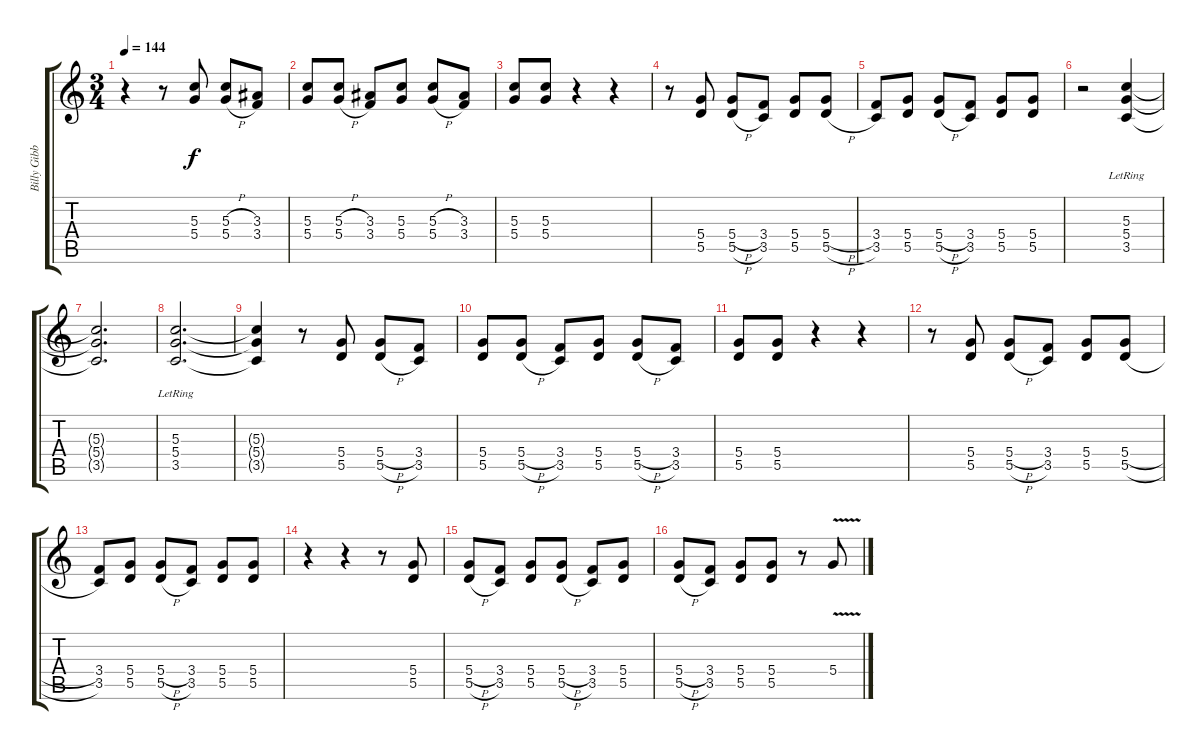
\track ("Billy Gibbons rhythm" "Billy Gibb") {instrument distortionguitar}
\staff {score tabs}
\tuning (E4 B3 G3 D3 A2 E2) {hide}
\ts (3 4)
\tempo 144
\clef g2
\ks c
r.4{dy f} r.8 (5.3 5.4).8 (5.3{h} 5.4{h}).8 (3.3 3.4).8 |
(5.3 5.4).8 (5.3{h} 5.4{h}).8 (3.3 3.4).8 (5.3 5.4).8 (5.3{h} 5.4{h}).8 (3.3 3.4).8 |
(5.3 5.4).8 (5.3 5.4).8 r.4 r.4 |
r.8 (5.4 5.5).8 (5.4{h} 5.5{h}).8 (3.4 3.5).8 (5.4 5.5).8 (5.4{h} 5.5{h}).8 |
(3.4 3.5).8 (5.4 5.5).8 (5.4{h} 5.5{h}).8 (3.4 3.5).8 (5.4 5.5).8 (5.4 5.5).8 |
r.2 (5.3{lr} 5.4{lr} 3.5{lr}).4 |
(5.3{t} 5.4{t} 3.5{t}).2{d} |
(5.3{lr} 5.4{lr} 3.5{lr}).2{d} |
(5.3{t} 5.4{t} 3.5{t}).4 r.8 (5.4 5.5).8 (5.4{h} 5.5{h}).8 (3.4 3.5).8 |
(5.4 5.5).8 (5.4{h} 5.5{h}).8 (3.4 3.5).8 (5.4 5.5).8 (5.4{h} 5.5{h}).8 (3.4 3.5).8 |
(5.4 5.5).8 (5.4 5.5).8 r.4 r.4 |
r.8 (5.4 5.5).8 (5.4{h} 5.5{h}).8 (3.4 3.5).8 (5.4 5.5).8 (5.4{h} 5.5{h}).8 |
(3.4 3.5).8 (5.4 5.5).8 (5.4{h} 5.5{h}).8 (3.4 3.5).8 (5.4 5.5).8 (5.4 5.5).8 |
r.4 r.4 r.8 (5.4 5.5).8{volume 14} |
(5.4{h} 5.5{h}).8 (3.4 3.5).8 (5.4 5.5).8 (5.4{h} 5.5{h}).8 (3.4 3.5).8 (5.4 5.5).8 |
(5.4{h} 5.5{h}).8 (3.4 3.5).8 (5.4 5.5).8 (5.4 5.5).8 r.8 5.4{v}.8
